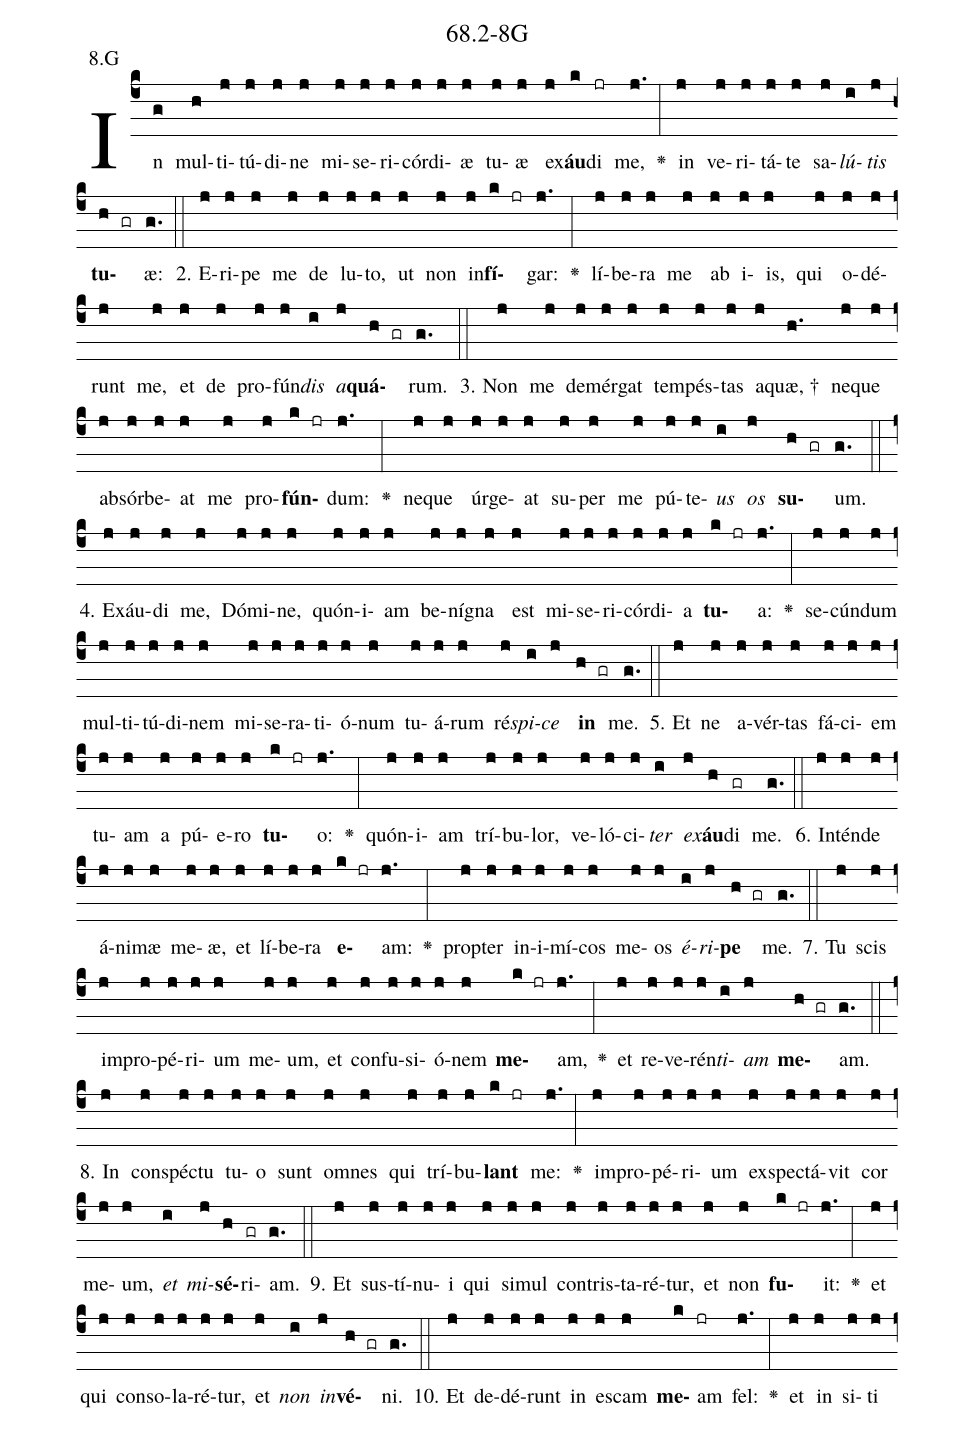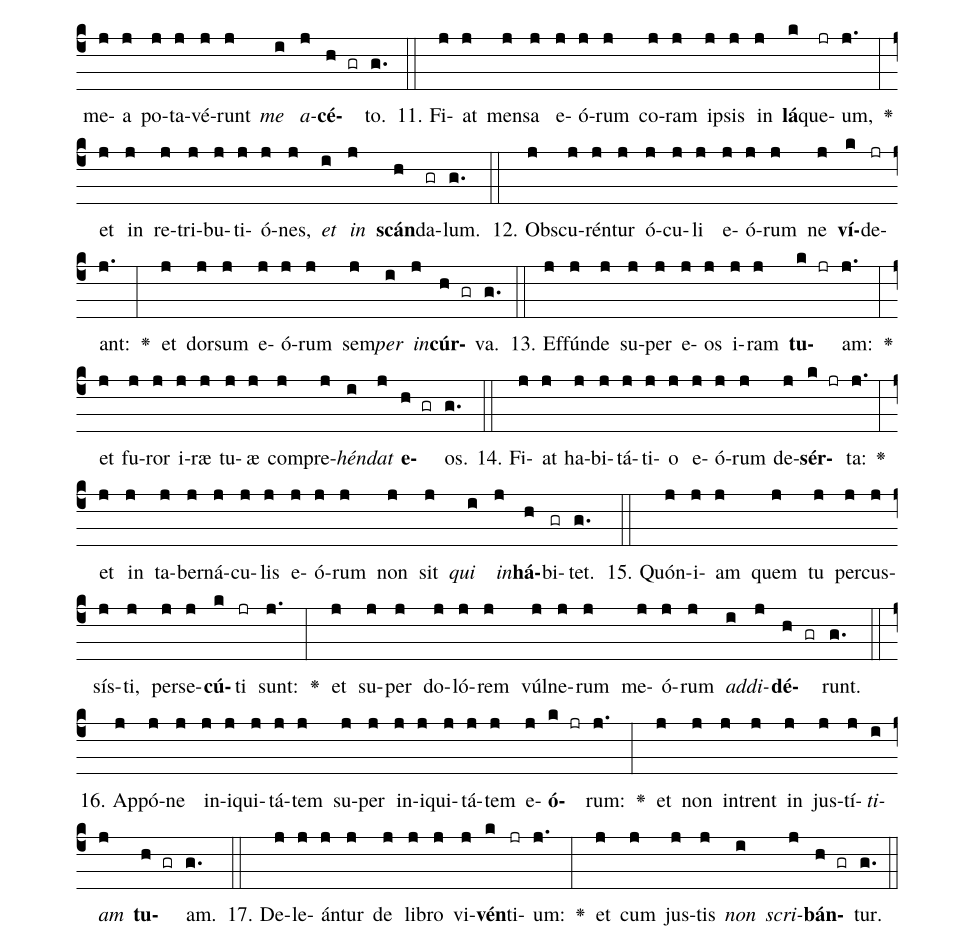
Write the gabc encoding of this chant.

name: 68.2-8G;
annotation: 8.G;
%%
(c4)In(g) mul(h)ti(j)tú(j)di(j)ne(j) mi(j)se(j)ri(j)cór(j)di(j)æ(j) tu(j)æ(j) ex(j)<b>áu</b>(k)di(jr) me,(j.) <v>\greheightstar</v>(:) in(j) ve(j)ri(j)tá(j)te(j) sa(j)<i>lú</i>(i)<i>tis</i>(j) <b>tu</b>(h gr)æ:(g.) (::)
2. E(j)ri(j)pe(j) me(j) de(j) lu(j)to,(j) ut(j) non(j) in(j)<b>fí</b>(k jr)gar:(j.) <v>\greheightstar</v>(:) lí(j)be(j)ra(j) me(j) ab(j) i(j)is,(j) qui(j) o(j)dé(j)runt(j) me,(j) et(j) de(j) pro(j)fún(j)<i>dis</i>(i) <i>a</i>(j)<b>quá</b>(h gr)rum.(g.) (::)
3. Non(j) me(j) de(j)mér(j)gat(j) tem(j)pés(j)tas(j) a(j)quæ, †(h.) ne(j)que(j) ab(j)sór(j)be(j)at(j) me(j) pro(j)<b>fún</b>(k jr)dum:(j.) <v>\greheightstar</v>(:) ne(j)que(j) úr(j)ge(j)at(j) su(j)per(j) me(j) pú(j)te(j)<i>us</i>(i) <i>os</i>(j) <b>su</b>(h gr)um.(g.) (::)
4. Ex(j)áu(j)di(j) me,(j) Dó(j)mi(j)ne,(j) quón(j)i(j)am(j) be(j)ní(j)gna(j) est(j) mi(j)se(j)ri(j)cór(j)di(j)a(j) <b>tu</b>(k jr)a:(j.) <v>\greheightstar</v>(:) se(j)cún(j)dum(j) mul(j)ti(j)tú(j)di(j)nem(j) mi(j)se(j)ra(j)ti(j)ó(j)num(j) tu(j)á(j)rum(j) ré(j)<i>spi</i>(i)<i>ce</i>(j) <b>in</b>(h gr) me.(g.) (::)
5. Et(j) ne(j) a(j)vér(j)tas(j) fá(j)ci(j)em(j) tu(j)am(j) a(j) pú(j)e(j)ro(j) <b>tu</b>(k jr)o:(j.) <v>\greheightstar</v>(:) quón(j)i(j)am(j) trí(j)bu(j)lor,(j) ve(j)ló(j)ci(j)<i>ter</i>(i) <i>ex</i>(j)<b>áu</b>(h)di(gr) me.(g.) (::)
6. In(j)tén(j)de(j) á(j)ni(j)mæ(j) me(j)æ,(j) et(j) lí(j)be(j)ra(j) <b>e</b>(k jr)am:(j.) <v>\greheightstar</v>(:) prop(j)ter(j) in(j)i(j)mí(j)cos(j) me(j)os(j) <i>é</i>(i)<i>ri</i>(j)<b>pe</b>(h gr) me.(g.) (::)
7. Tu(j) scis(j) im(j)pro(j)pé(j)ri(j)um(j) me(j)um,(j) et(j) con(j)fu(j)si(j)ó(j)nem(j) <b>me</b>(k jr)am,(j.) <v>\greheightstar</v>(:) et(j) re(j)ve(j)rén(j)<i>ti</i>(i)<i>am</i>(j) <b>me</b>(h gr)am.(g.) (::)
8. In(j) con(j)spéc(j)tu(j) tu(j)o(j) sunt(j) om(j)nes(j) qui(j) trí(j)bu(j)<b>lant</b>(k jr) me:(j.) <v>\greheightstar</v>(:) im(j)pro(j)pé(j)ri(j)um(j) ex(j)spec(j)tá(j)vit(j) cor(j) me(j)um,(j) <i>et</i>(i) <i>mi</i>(j)<b>sé</b>(h)ri(gr)am.(g.) (::)
9. Et(j) sus(j)tí(j)nu(j)i(j) qui(j) si(j)mul(j) con(j)tris(j)ta(j)ré(j)tur,(j) et(j) non(j) <b>fu</b>(k jr)it:(j.) <v>\greheightstar</v>(:) et(j) qui(j) con(j)so(j)la(j)ré(j)tur,(j) et(j) <i>non</i>(i) <i>in</i>(j)<b>vé</b>(h gr)ni.(g.) (::)
10. Et(j) de(j)dé(j)runt(j) in(j) es(j)cam(j) <b>me</b>(k)am(jr) fel:(j.) <v>\greheightstar</v>(:) et(j) in(j) si(j)ti(j) me(j)a(j) po(j)ta(j)vé(j)runt(j) <i>me</i>(i) <i>a</i>(j)<b>cé</b>(h gr)to.(g.) (::)
11. Fi(j)at(j) men(j)sa(j) e(j)ó(j)rum(j) co(j)ram(j) ip(j)sis(j) in(j) <b>lá</b>(k)que(jr)um,(j.) <v>\greheightstar</v>(:) et(j) in(j) re(j)tri(j)bu(j)ti(j)ó(j)nes,(j) <i>et</i>(i) <i>in</i>(j) <b>scán</b>(h)da(gr)lum.(g.) (::)
12. Obs(j)cu(j)rén(j)tur(j) ó(j)cu(j)li(j) e(j)ó(j)rum(j) ne(j) <b>ví</b>(k)de(jr)ant:(j.) <v>\greheightstar</v>(:) et(j) dor(j)sum(j) e(j)ó(j)rum(j) sem(j)<i>per</i>(i) <i>in</i>(j)<b>cúr</b>(h gr)va.(g.) (::)
13. Ef(j)fún(j)de(j) su(j)per(j) e(j)os(j) i(j)ram(j) <b>tu</b>(k jr)am:(j.) <v>\greheightstar</v>(:) et(j) fu(j)ror(j) i(j)ræ(j) tu(j)æ(j) com(j)pre(j)<i>hén</i>(i)<i>dat</i>(j) <b>e</b>(h gr)os.(g.) (::)
14. Fi(j)at(j) ha(j)bi(j)tá(j)ti(j)o(j) e(j)ó(j)rum(j) de(j)<b>sér</b>(k jr)ta:(j.) <v>\greheightstar</v>(:) et(j) in(j) ta(j)ber(j)ná(j)cu(j)lis(j) e(j)ó(j)rum(j) non(j) sit(j) <i>qui</i>(i) <i>in</i>(j)<b>há</b>(h)bi(gr)tet.(g.) (::)
15. Quón(j)i(j)am(j) quem(j) tu(j) per(j)cus(j)sís(j)ti,(j) per(j)se(j)<b>cú</b>(k)ti(jr) sunt:(j.) <v>\greheightstar</v>(:) et(j) su(j)per(j) do(j)ló(j)rem(j) vúl(j)ne(j)rum(j) me(j)ó(j)rum(j) <i>ad</i>(i)<i>di</i>(j)<b>dé</b>(h gr)runt.(g.) (::)
16. Ap(j)pó(j)ne(j) in(j)i(j)qui(j)tá(j)tem(j) su(j)per(j) in(j)i(j)qui(j)tá(j)tem(j) e(j)<b>ó</b>(k jr)rum:(j.) <v>\greheightstar</v>(:) et(j) non(j) in(j)trent(j) in(j) jus(j)tí(j)<i>ti</i>(i)<i>am</i>(j) <b>tu</b>(h gr)am.(g.) (::)
17. De(j)le(j)án(j)tur(j) de(j) li(j)bro(j) vi(j)<b>vén</b>(k)ti(jr)um:(j.) <v>\greheightstar</v>(:) et(j) cum(j) jus(j)tis(j) <i>non</i>(i) <i>scri</i>(j)<b>bán</b>(h gr)tur.(g.) (::)
